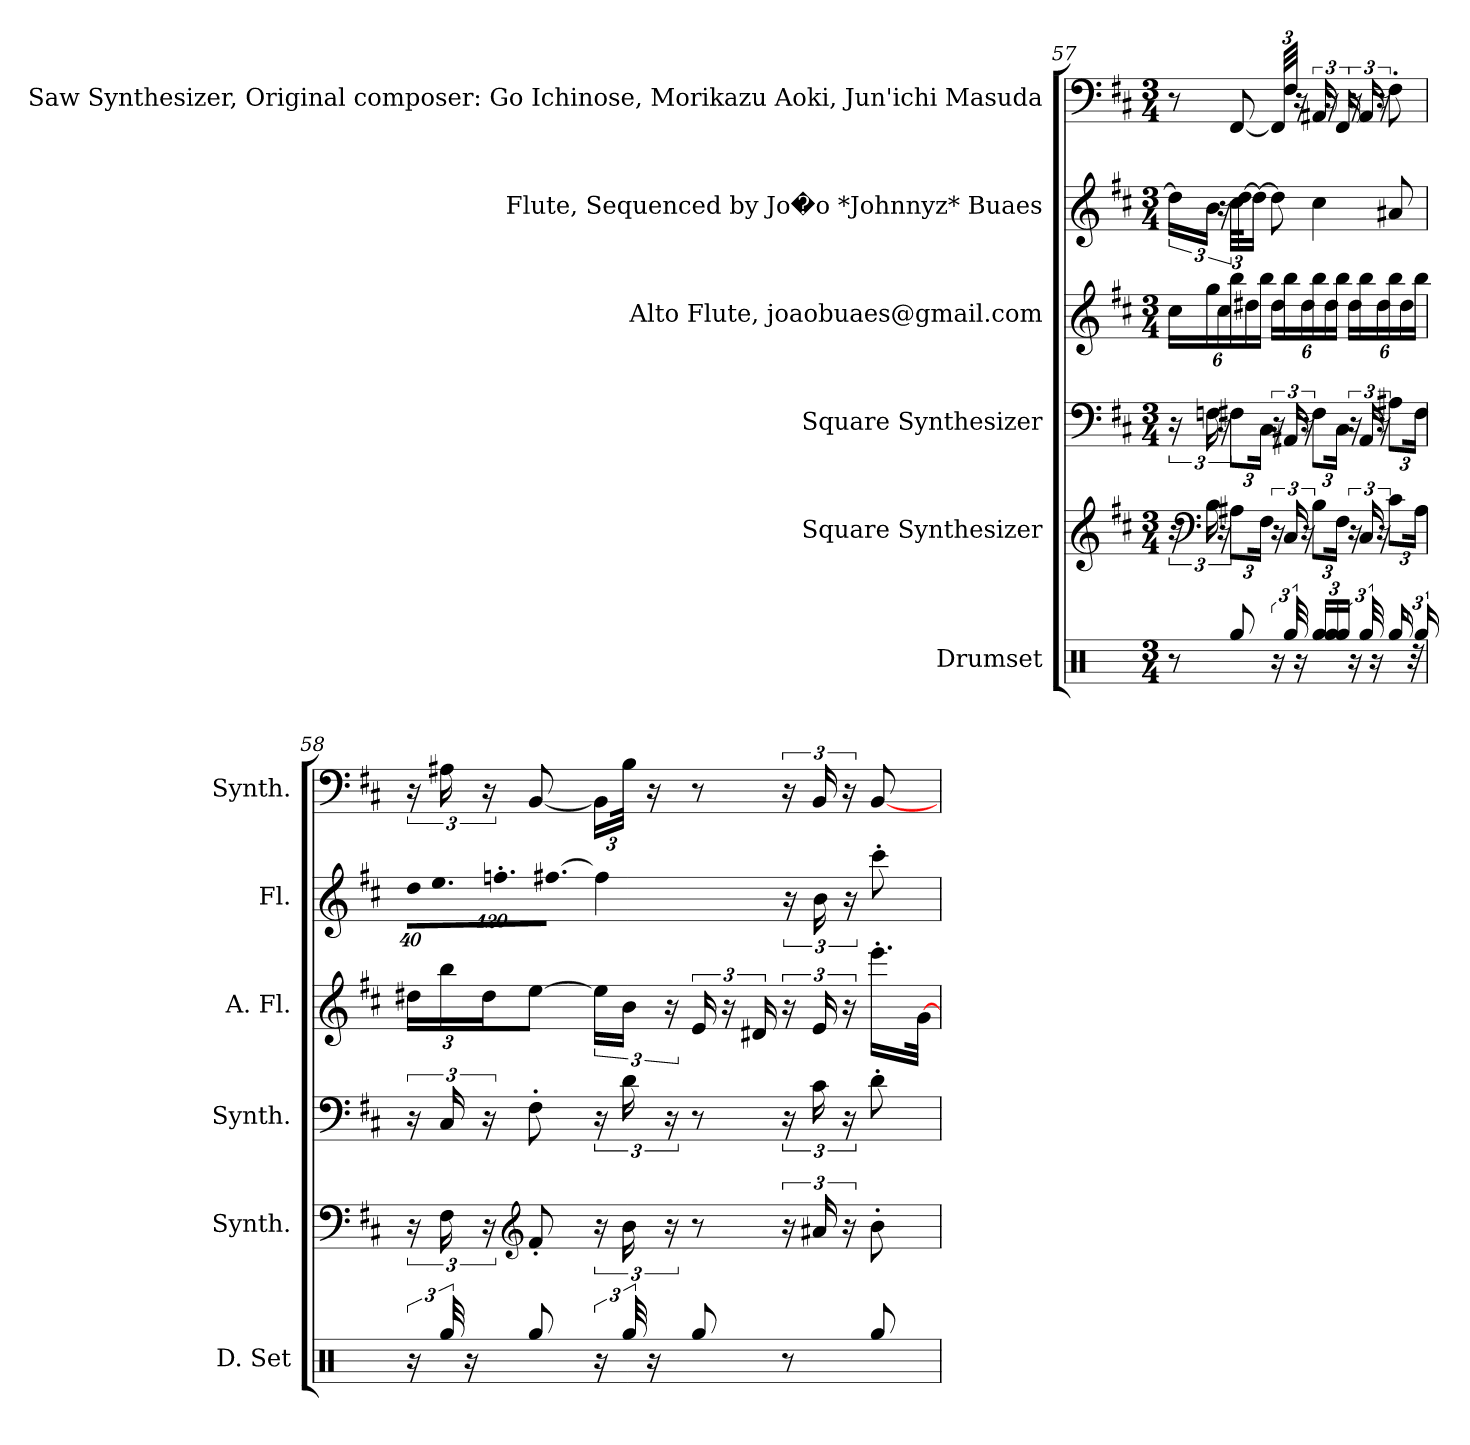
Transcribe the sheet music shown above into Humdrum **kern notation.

**kern	**kern	**kern	**kern	**kern	**kern
*part6	*part5	*part4	*part3	*part2	*part1
*staff6	*staff5	*staff4	*staff3	*staff2	*staff1
*I"Drumset	*I"Square Synthesizer	*I"Square Synthesizer	*I"Alto Flute, joaobuaes@gmail.com	*I"Flute, Sequenced by Jo�o *Johnnyz* Buaes	*I"Saw Synthesizer, Original composer: Go Ichinose, Morikazu Aoki, Jun'ichi Masuda
*I'D. Set	*I'Synth.	*I'Synth.	*I'A. Fl.	*I'Fl.	*I'Synth.
!!LO:LB:g=z
*clefX	*clefG2	*clefF4	*clefG2	*clefG2	*clefF4
*	*	*	*ITrd3c5	*	*
*k[]	*k[f#c#]	*k[f#c#]	*k[f#c#g#]	*k[f#c#]	*k[f#c#]
*M3/4	*M3/4	*M3/4	*M3/4	*M3/4	*M3/4
*	*	*	*Xbrackettup	*	*
=57	=57	=57	=57	=57	=57
8r	24r	24r	24g#\LL	24dd\LL]	8r
*	*clefF4	*	*	*	*
.	24B\	24Fn\	24dd\	24b\JJ	.
.	24r	24r	24g#\	24r	.
*	*Xbrackettup	*Xbrackettup	*	*Xbrackettup	*
8Rgg/	12A#X\L	12F#X\L	24ff#\	48cc#\KLL	[8FF#/
.	.	.	.	[24dd\	.
.	.	.	24a#X\	.	.
.	.	.	.	16dd\JJ_	.
.	24F#\Jk	24C#\Jk	24ff#\JJ	.	.
*	*brackettup	*brackettup	*	*	*Xbrackettup
24r	24r	24r	24a#\LL	8dd\]	24FF#/LL]
48Rgg/	24C#/	24AA#X/	24ff#\	.	48F#/JJk
16r	.	.	.	.	16r
.	24r	24r	24a#\	.	.
*Xbrackettup	*Xbrackettup	*Xbrackettup	*	*	*brackettup
24Rgg/LL	12B\L	12F#\L	24ff#\	4cc#\	24AA#X/
24Rgg/	.	.	24a#\	.	24r
24Rgg/JJ	24F#\Jk	24C#\Jk	24ff#\JJ	.	24FF#/
*brackettup	*brackettup	*brackettup	*	*	*
24r	24r	24r	24a#\LL	.	24r
48Rgg/	24C#/	24AA#/	24ff#\	.	24AA#/
16r	.	.	.	.	.
.	24r	24r	24a#\	.	24r
*	*Xbrackettup	*Xbrackettup	*	*	*
16Rgg/	12c#\L	12A#X\L	24ff#\	8a#X/	8F#'\
.	.	.	24a#\	.	.
48r	.	.	.	.	.
24Rgg/	24A#\Jk	24F#\Jk	24ff#\JJ	.	.
!!LO:PB:g=z
=58	=58	=58	=58	=58	=58
*	*brackettup	*brackettup	*	*	*
!	!	!	!	!LO:N:vis=32	!
24r	24r	24r	24a#X\LL	640%23dd\LLL	24r
!	!	!	!	!LO:N:vis=32.	!
.	.	.	.	1920%103ee\	.
48Rgg/	24F#\	24C#/	24ff#\	.	24A#X\
16r	.	.	.	.	.
.	24r	24r	24a#\J	.	24r
!	!	!	!	!LO:N:vis=32.	!
.	.	.	.	1920%103ffn'\J	.
*	*clefG2	*	*	*	*
8Rgg/	8f#'/	8F#'\	[8b\J	.	[8BB/
!	!	!	!	!LO:N:vis=16.	!
.	.	.	.	[960%103ff#X\JJ	.
*	*	*	*brackettup	*	*Xbrackettup
24r	24r	24r	24b\LL]	.	24BB\LL]
.	.	.	.	4ff#\]	.
48Rgg/	24b\	24d\	24f#\JJ	.	48B\JJk
16r	.	.	.	.	16r
.	24r	24r	24r	.	.
8Rgg/	8r	8r	24B/	.	8r
.	.	.	24r	.	.
.	.	.	24A#X/	.	.
*	*	*	*	*	*brackettup
8r	24r	24r	24r	.	24r
*	*	*	*	*brackettup	*
.	.	.	.	24r	.
.	24a#X/	24c#\	24B/	.	24BB/
.	.	.	.	24b\	.
.	24r	24r	24r	.	24r
.	.	.	.	24r	.
8Rgg/	8b'\	8d'\	16.bb'\LL	.	[8BB/
.	.	.	.	8ccc#'\	.
.	.	.	[32d\JJk	.	.
1920ryy	1920ryy	1920ryy	1920ryy	.	1920ryy
=	=	=	=	=	=
*-	*-	*-	*-	*-	*-
